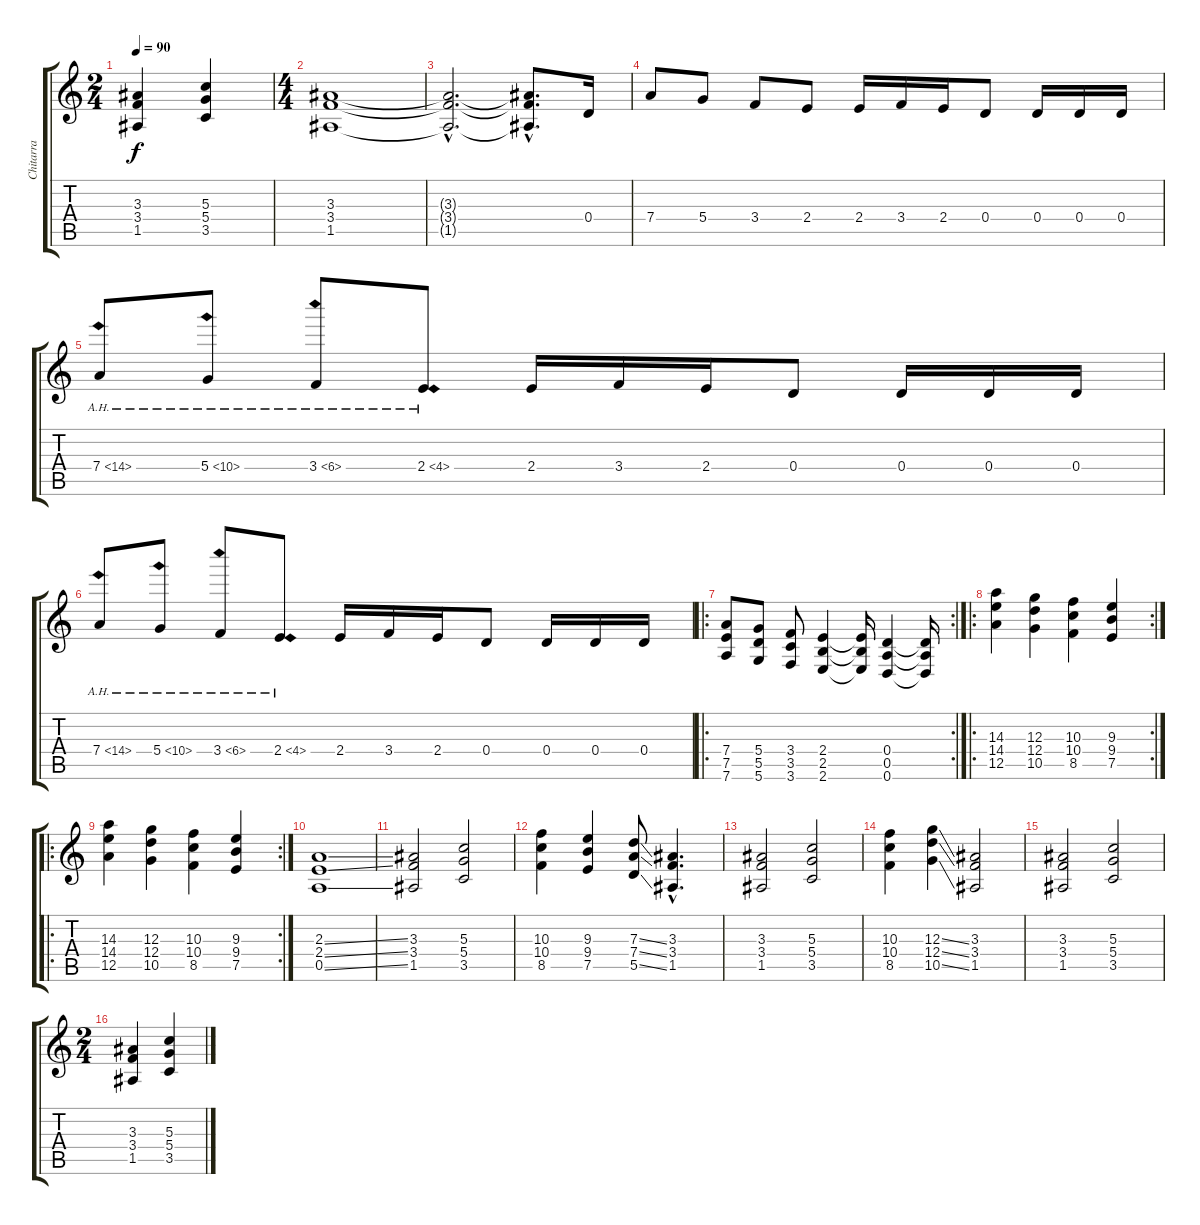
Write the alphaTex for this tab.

\track ("Chitarra" "Chitarra") {instrument overdrivenguitar}
\staff {score tabs}
\tuning (E4 B3 G3 D3 A2 D2) {hide}
\ts (2 4)
\tempo 90
\clef g2
\ks c
(3.3 3.4 1.5).4{dy f} (5.3 5.4 3.5).4 |
\ts (4 4)
(3.3 3.4 1.5).1 |
(3.3{hac t} 3.4{hac t} 1.5{hac t}).2{d} (3.3{hac t} 3.4{hac t} 1.5{hac t}).8{d} 0.4.16 |
7.4.8 5.4.8 3.4.8 2.4.8 2.4.16 3.4.16 2.4.16 0.4.8 0.4.16 0.4.16 0.4.16 |
7.4{ah 7}.8 5.4{ah 5}.8 3.4{ah 3}.8 2.4{ah 2}.8 2.4.16 3.4.16 2.4.16 0.4.8 0.4.16 0.4.16 0.4.16 |
7.4{ah 7}.8 5.4{ah 5}.8 3.4{ah 3}.8 2.4{ah 2}.8 2.4.16 3.4.16 2.4.16 0.4.8 0.4.16 0.4.16 0.4.16 |
\ro
\rc 2
(7.4 7.5 7.6).8 (5.4 5.5 5.6).8 (3.4 3.5 3.6).8 (2.4 2.5 2.6).4 (2.4{t} 2.5{t} 2.6{t}).16 (0.4 0.5 0.6).4 (0.4{t} 0.5{t} 0.6{t}).16 |
\ro
\rc 2
(14.3 14.4 12.5).4 (12.3 12.4 10.5).4 (10.3 10.4 8.5).4 (9.3 9.4 7.5).4 |
\ro
\rc 2
(14.3 14.4 12.5).4 (12.3 12.4 10.5).4 (10.3 10.4 8.5).4 (9.3 9.4 7.5).4 |
(2.3{ss} 2.4{ss} 0.5{ss}).1 |
(3.3 3.4 1.5).2 (5.3 5.4 3.5).2 |
(10.3 10.4 8.5).4 (9.3 9.4 7.5).4 (7.3{ss} 7.4{ss} 5.5{ss}).8 (3.3{hac} 3.4{hac} 1.5{hac}).4{d} |
(3.3 3.4 1.5).2 (5.3 5.4 3.5).2 |
(10.3 10.4 8.5).4 (12.3{ss} 12.4{ss} 10.5{ss}).4 (3.3 3.4 1.5).2 |
(3.3 3.4 1.5).2 (5.3 5.4 3.5).2 |
\ts (2 4)
(3.3 3.4 1.5).4 (5.3 5.4 3.5).4
